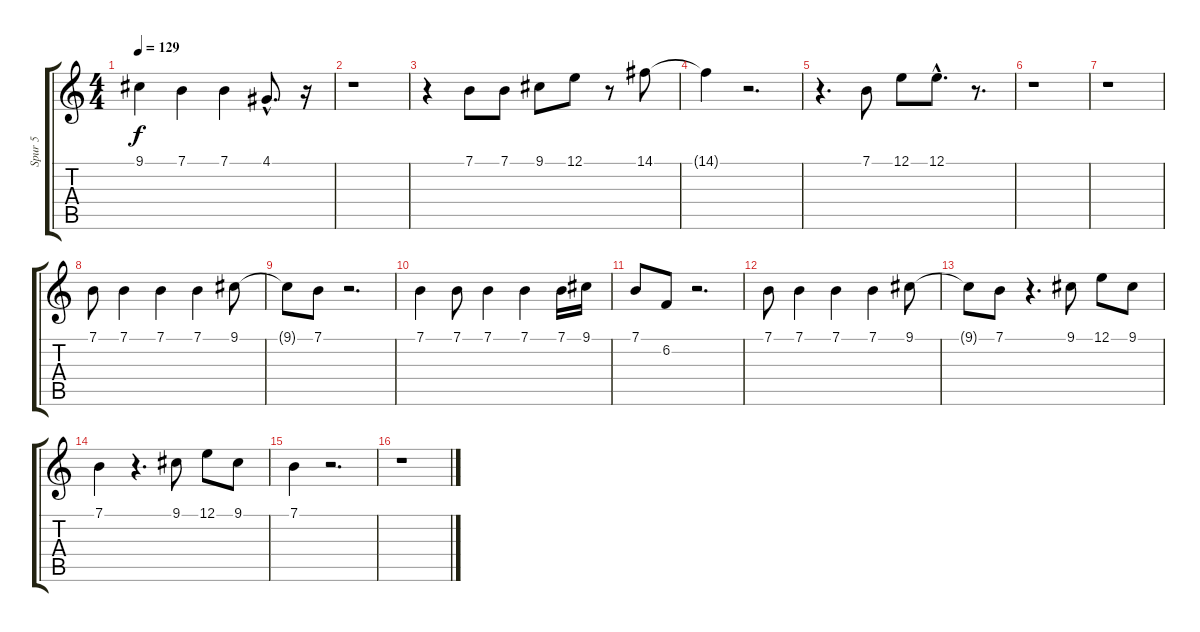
\track ("Spur 5" "Spur 5") {instrument lead6voice}
\staff {score tabs}
\tuning (E4 B3 G3 D3 A2 E2) {hide}
\ts (4 4)
\tempo 129
\clef g2
\ks c
9.1.4{dy f} 7.1.4 7.1.4 4.1{hac}.8{d} r.16 |
r.1 |
r.4 7.1.8 7.1.8 9.1.8 12.1.8 r.8 14.1.8 |
14.1{t}.4 r.2{d} |
r.4{d} 7.1.8 12.1.8 12.1{hac}.8{d} r.8{d} |
r.1 |
r.1 |
7.1.8 7.1.4 7.1.4 7.1.4 9.1.8 |
9.1{t}.8 7.1.8 r.2{d} |
7.1.4 7.1.8 7.1.4 7.1.4 7.1.16 9.1.16 |
7.1.8 6.2.8 r.2{d} |
7.1.8 7.1.4 7.1.4 7.1.4 9.1.8 |
9.1{t}.8 7.1.8 r.4{d} 9.1.8 12.1.8 9.1.8 |
7.1.4 r.4{d} 9.1.8 12.1.8 9.1.8 |
7.1.4 r.2{d} |
r.1
